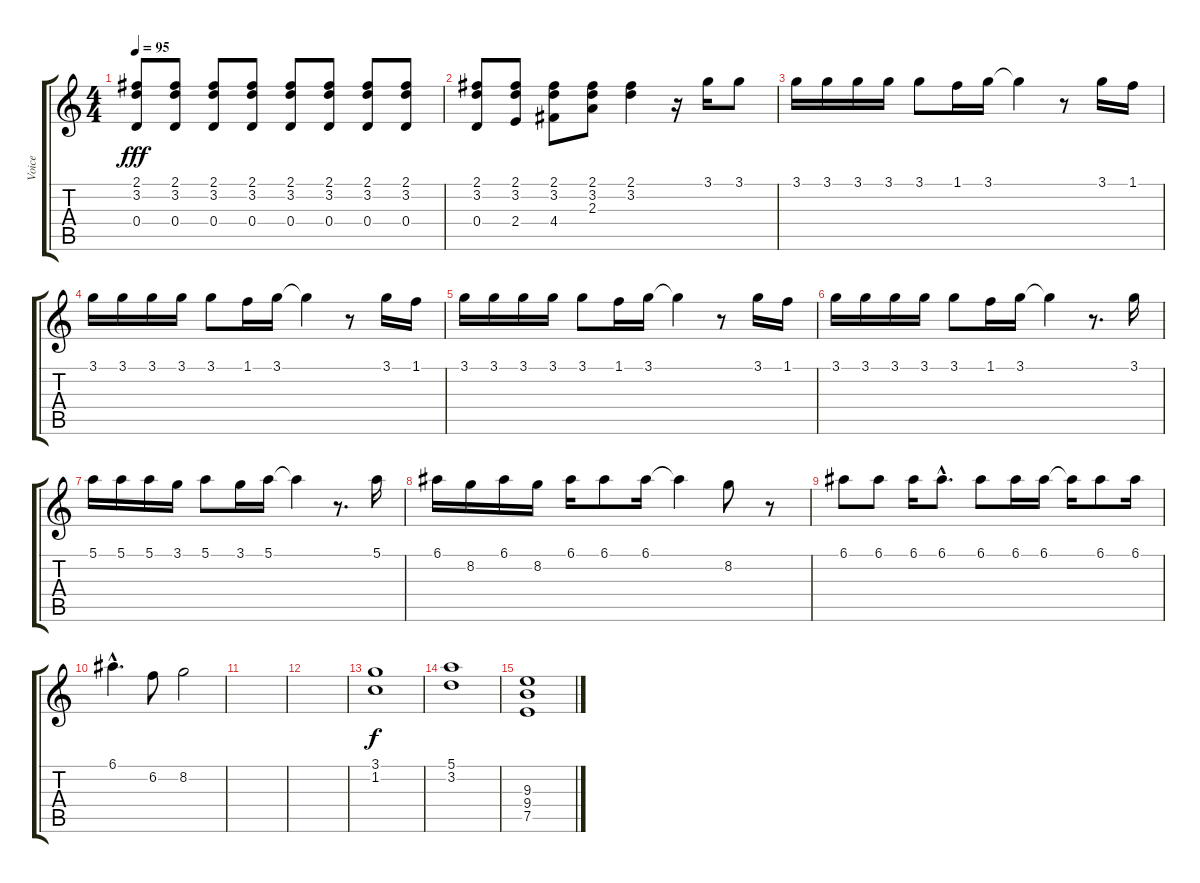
\track ("Voice" "Voice") {instrument acousticguitarnylon}
\staff {score tabs}
\tuning (E4 B3 G3 D3 A2 E2) {hide}
\ts (4 4)
\tempo 95
\clef g2
\ks c
(2.1 3.2 0.4).8{dy fff} (2.1 3.2 0.4).8 (2.1 3.2 0.4).8 (2.1 3.2 0.4).8 (2.1 3.2 0.4).8 (2.1 3.2 0.4).8 (2.1 3.2 0.4).8 (2.1 3.2 0.4).8 |
(2.1 3.2 0.4).8 (2.1 3.2 2.4).8 (2.1 3.2 4.4).8 (2.1 3.2 2.3).8 (2.1 3.2).4 r.16 3.1.16 3.1.8 |
3.1.16 3.1.16 3.1.16 3.1.16 3.1.8 1.1.16 3.1.16 3.1{t}.4 r.8 3.1.16 1.1.16 |
3.1.16 3.1.16 3.1.16 3.1.16 3.1.8{txt " "} 1.1.16 3.1.16 3.1{t}.4 r.8{txt " "} 3.1.16 1.1.16 |
3.1.16 3.1.16 3.1.16 3.1.16 3.1.8 1.1.16 3.1.16{txt " "} 3.1{t}.4 r.8 3.1.16 1.1.16 |
3.1.16 3.1.16 3.1.16 3.1.16 3.1.8 1.1.16 3.1.16 3.1{t}.4 r.8{d} 3.1.16 |
5.1.16 5.1.16 5.1.16 3.1.16 5.1.8 3.1.16 5.1.16 5.1{t}.4 r.8{d} 5.1.16 |
6.1.16 8.2.16 6.1.16 8.2.16 6.1.16 6.1.8 6.1.16 6.1{t}.4 8.2.8 r.8 |
6.1.8 6.1.8 6.1.16 6.1{hac}.8{d} 6.1.8 6.1.16 6.1.16 6.1{t}.16 6.1.8 6.1.16 |
6.1{hac}.4{d} 6.2.8 8.2.2 |
|
|
(3.1 1.2).1{dy f} |
(5.1 3.2).1 |
(9.3 9.4 7.5).1
